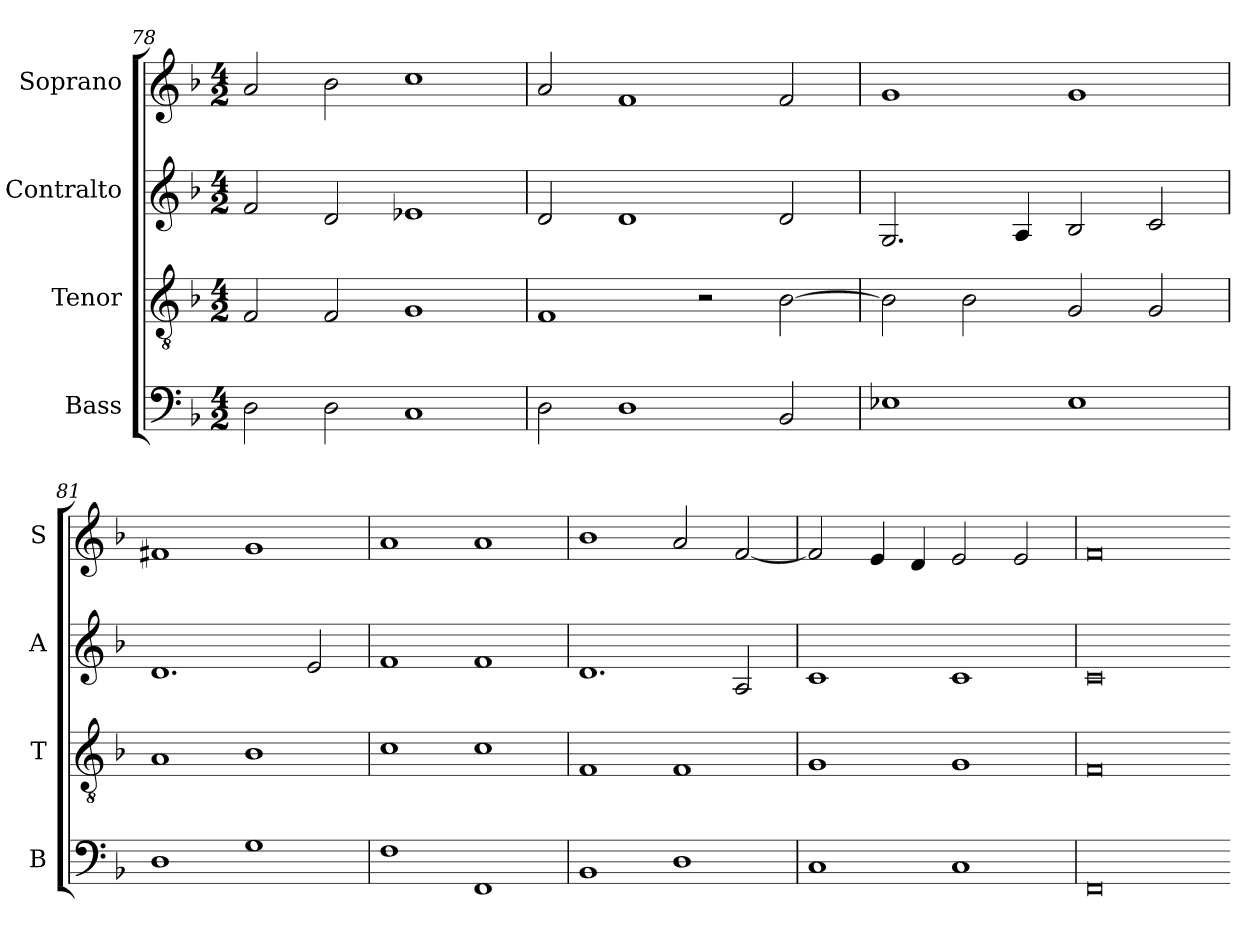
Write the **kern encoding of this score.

**kern	**kern	**kern	**kern
*part4	*part3	*part2	*part1
*staff4	*staff3	*staff2	*staff1
*I"Bass	*I"Tenor	*I"Contralto	*I"Soprano
*I'B	*I'T	*I'A	*I'S
*clefF4	*clefGv2	*clefG2	*clefG2
*k[b-]	*k[b-]	*k[b-]	*k[b-]
*F:ion	*F:ion	*F:ion	*F:ion
*M4/2	*M4/2	*M4/2	*M4/2
=78	=78	=78	=78
2D	2F	2f	2a
2D	2F	2d	2b-
1C	1G	1e-X	1cc
=79	=79	=79	=79
2D	1F	2d	2a
1D	.	1d	1f
.	2r	.	.
2BB-	[2B-	2d	2f
=80	=80	=80	=80
1E-X	2B-]	2.G	1g
.	2B-	.	.
.	.	4A	.
1E-	2G	2B-	1g
.	2G	2c	.
=81	=81	=81	=81
1D	1A	1.d	1f#X
1G	1B-	.	1g
.	.	2e	.
=82	=82	=82	=82
1F	1c	1f	1a
1FF	1c	1f	1a
=83	=83	=83	=83
1BB-	1F	1.d	1b-
1D	1F	.	2a
.	.	2A	[2f
=84	=84	=84	=84
1C	1G	1c	2f]
.	.	.	4e
.	.	.	4d
1C	1G	1c	2e
.	.	.	2e
=85	=85	=85	=85
0FF	0F	0c	0f
=-	=-	=-	=-
*-	*-	*-	*-
